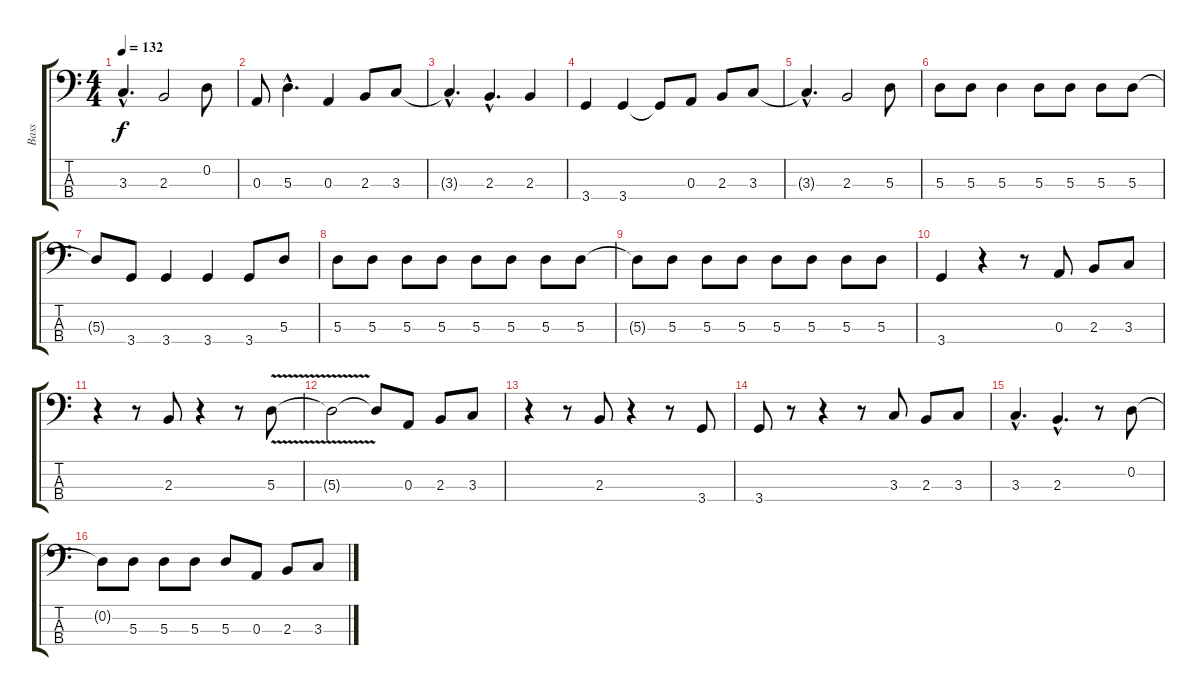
\track ("Bass" "Bass") {instrument electricbasspick}
\staff {score tabs}
\tuning (G2 D2 A1 E1) {hide}
\ts (4 4)
\tempo 132
\clef f4
\ks c
3.3{hac t}.4{d dy f} 2.3.2 0.2.8 |
0.3.8 5.3{hac}.4{d} 0.3.4 2.3.8 3.3.8 |
3.3{hac t}.4{d} 2.3{hac}.4{d} 2.3.4 |
3.4.4 3.4.4 3.4{t}.8 0.3.8 2.3.8 3.3.8 |
3.3{hac t}.4{d} 2.3.2 5.3.8 |
5.3.8 5.3.8 5.3.4 5.3.8 5.3.8 5.3.8 5.3.8 |
5.3{t}.8 3.4.8 3.4.4 3.4.4 3.4.8 5.3.8 |
5.3.8 5.3.8 5.3.8 5.3.8 5.3.8 5.3.8 5.3.8 5.3.8 |
5.3{t}.8 5.3.8 5.3.8 5.3.8 5.3.8 5.3.8 5.3.8 5.3.8 |
3.4.4 r.4 r.8 0.3.8 2.3.8 3.3.8 |
r.4 r.8 2.3.8 r.4 r.8 5.3{v}.8 |
5.3{t}.2 5.3{t}.8 0.3.8 2.3.8 3.3.8 |
r.4 r.8 2.3.8 r.4 r.8 3.4.8 |
3.4.8 r.8 r.4 r.8 3.3.8 2.3.8 3.3.8 |
3.3{hac}.4{d} 2.3{hac}.4{d} r.8 0.2.8 |
0.2{t}.8 5.3.8 5.3.8 5.3.8 5.3.8 0.3.8 2.3.8 3.3.8
